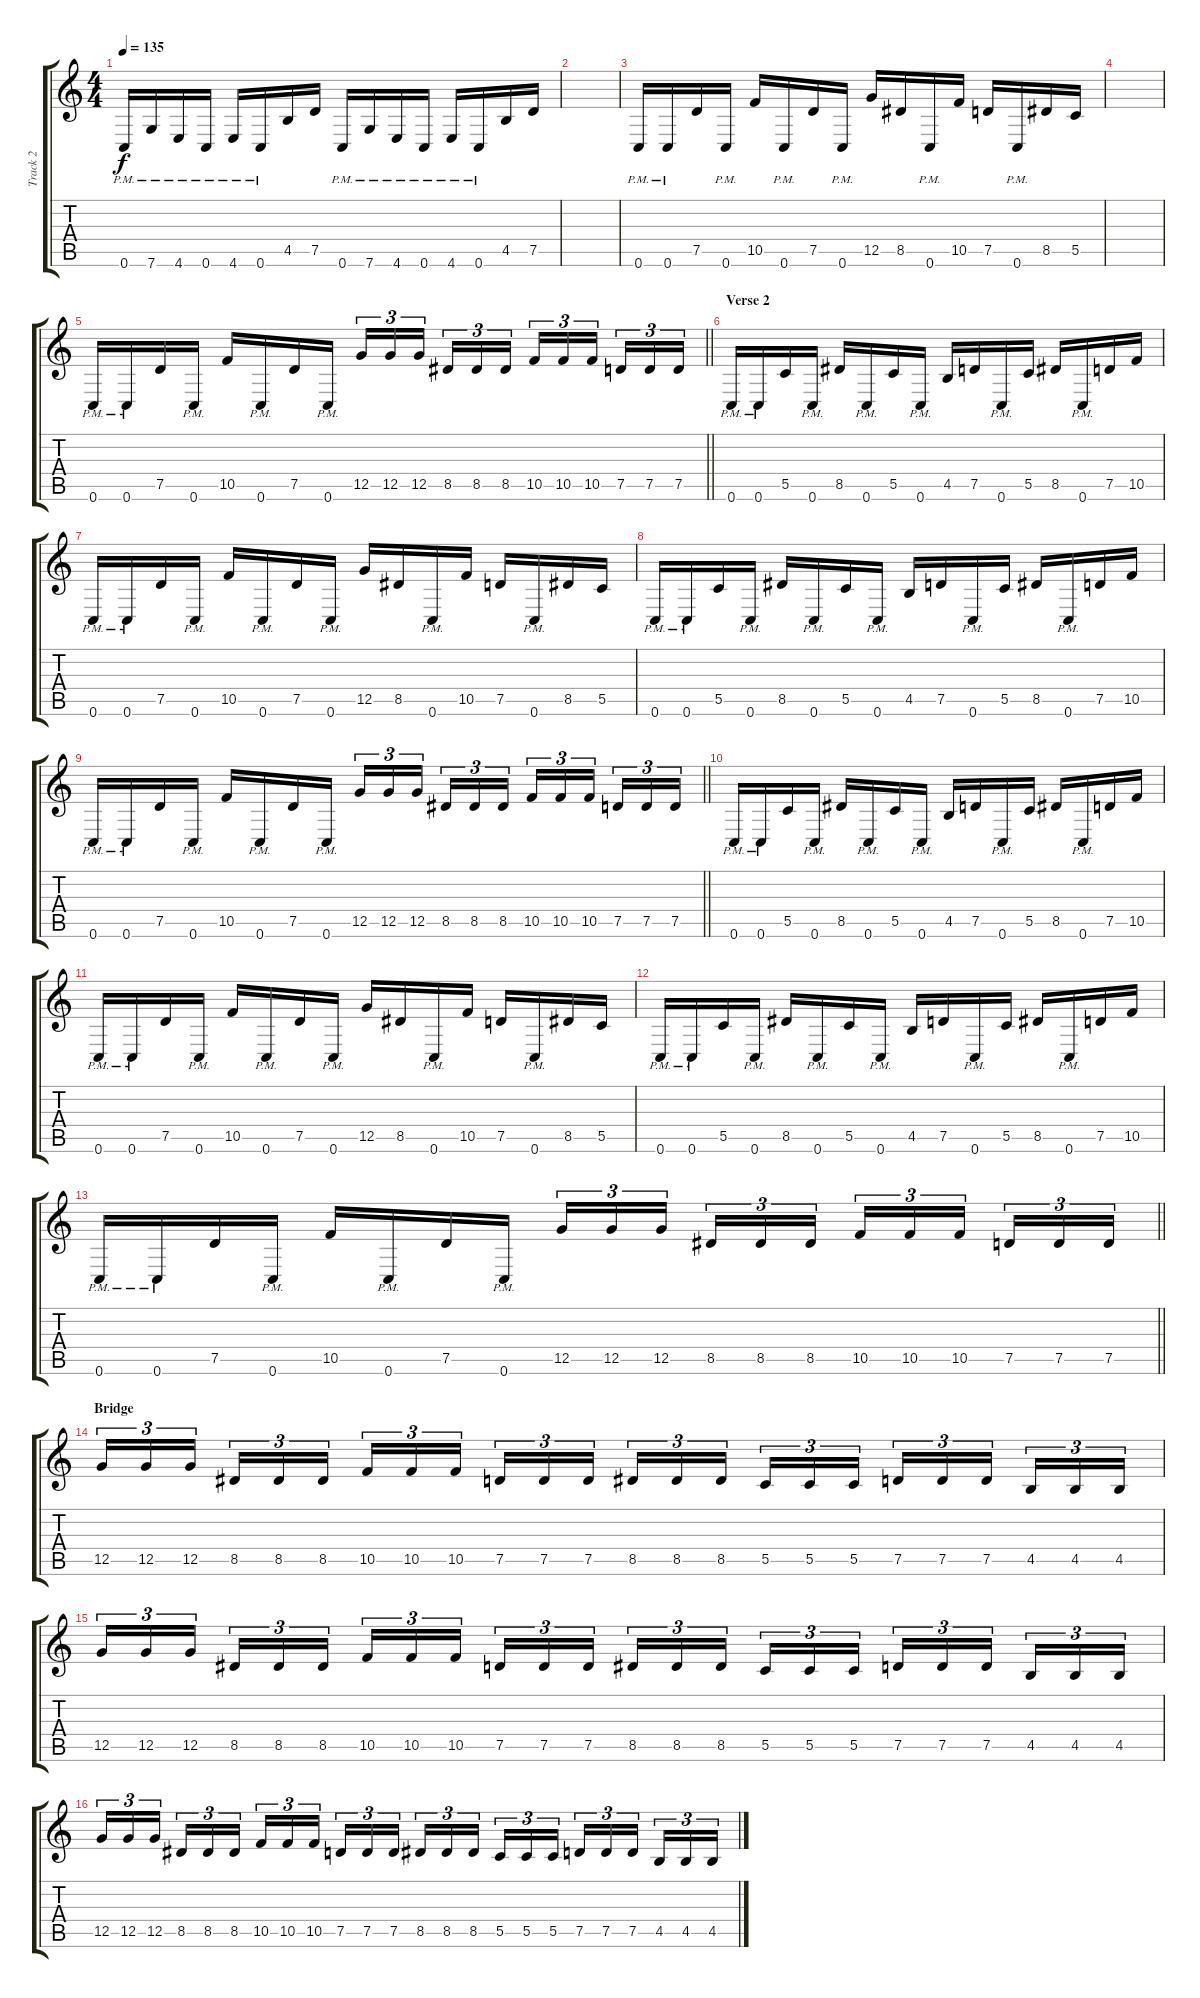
\track ("Track 2" "Track 2") {instrument distortionguitar}
\staff {score tabs}
\tuning (D4 A3 F3 C3 G2 C2) {hide}
\ts (4 4)
\tempo 135
\clef g2
\ks c
0.6{pm}.16{dy f} 7.6{pm}.16 4.6{pm}.16 0.6{pm}.16 4.6{pm}.16 0.6{pm}.16 4.5.16 7.5.16 0.6{pm}.16 7.6{pm}.16 4.6{pm}.16 0.6{pm}.16 4.6{pm}.16 0.6{pm}.16 4.5.16 7.5.16 |
|
0.6{pm}.16 0.6{pm}.16 7.5.16 0.6{pm}.16 10.5.16 0.6{pm}.16 7.5.16 0.6{pm}.16 12.5.16 8.5.16 0.6{pm}.16 10.5.16 7.5.16 0.6{pm}.16 8.5.16 5.5.16 |
|
\barLineRight lightlight
0.6{pm}.16 0.6{pm}.16 7.5.16 0.6{pm}.16 10.5.16 0.6{pm}.16 7.5.16 0.6{pm}.16 12.5.16{tu (3 2)} 12.5.16{tu (3 2)} 12.5.16{tu (3 2) beam splitsecondary} 8.5.16{tu (3 2)} 8.5.16{tu (3 2)} 8.5.16{tu (3 2)} 10.5.16{tu (3 2)} 10.5.16{tu (3 2)} 10.5.16{tu (3 2) beam splitsecondary} 7.5.16{tu (3 2)} 7.5.16{tu (3 2)} 7.5.16{tu (3 2)} |
\section ("" "Verse 2")
0.6{pm}.16 0.6{pm}.16 5.5.16 0.6{pm}.16 8.5.16 0.6{pm}.16 5.5.16 0.6{pm}.16 4.5.16 7.5.16 0.6{pm}.16 5.5.16 8.5.16 0.6{pm}.16 7.5.16 10.5.16 |
0.6{pm}.16 0.6{pm}.16 7.5.16 0.6{pm}.16 10.5.16 0.6{pm}.16 7.5.16 0.6{pm}.16 12.5.16 8.5.16 0.6{pm}.16 10.5.16 7.5.16 0.6{pm}.16 8.5.16 5.5.16 |
0.6{pm}.16 0.6{pm}.16 5.5.16 0.6{pm}.16 8.5.16 0.6{pm}.16 5.5.16 0.6{pm}.16 4.5.16 7.5.16 0.6{pm}.16 5.5.16 8.5.16 0.6{pm}.16 7.5.16 10.5.16 |
\barLineRight lightlight
0.6{pm}.16 0.6{pm}.16 7.5.16 0.6{pm}.16 10.5.16 0.6{pm}.16 7.5.16 0.6{pm}.16 12.5.16{tu (3 2)} 12.5.16{tu (3 2)} 12.5.16{tu (3 2) beam splitsecondary} 8.5.16{tu (3 2)} 8.5.16{tu (3 2)} 8.5.16{tu (3 2)} 10.5.16{tu (3 2)} 10.5.16{tu (3 2)} 10.5.16{tu (3 2) beam splitsecondary} 7.5.16{tu (3 2)} 7.5.16{tu (3 2)} 7.5.16{tu (3 2)} |
0.6{pm}.16 0.6{pm}.16 5.5.16 0.6{pm}.16 8.5.16 0.6{pm}.16 5.5.16 0.6{pm}.16 4.5.16 7.5.16 0.6{pm}.16 5.5.16 8.5.16 0.6{pm}.16 7.5.16 10.5.16 |
0.6{pm}.16 0.6{pm}.16 7.5.16 0.6{pm}.16 10.5.16 0.6{pm}.16 7.5.16 0.6{pm}.16 12.5.16 8.5.16 0.6{pm}.16 10.5.16 7.5.16 0.6{pm}.16 8.5.16 5.5.16 |
0.6{pm}.16 0.6{pm}.16 5.5.16 0.6{pm}.16 8.5.16 0.6{pm}.16 5.5.16 0.6{pm}.16 4.5.16 7.5.16 0.6{pm}.16 5.5.16 8.5.16 0.6{pm}.16 7.5.16 10.5.16 |
\barLineRight lightlight
0.6{pm}.16 0.6{pm}.16 7.5.16 0.6{pm}.16 10.5.16 0.6{pm}.16 7.5.16 0.6{pm}.16 12.5.16{tu (3 2)} 12.5.16{tu (3 2)} 12.5.16{tu (3 2) beam splitsecondary} 8.5.16{tu (3 2)} 8.5.16{tu (3 2)} 8.5.16{tu (3 2)} 10.5.16{tu (3 2)} 10.5.16{tu (3 2)} 10.5.16{tu (3 2) beam splitsecondary} 7.5.16{tu (3 2)} 7.5.16{tu (3 2)} 7.5.16{tu (3 2)} |
\section ("" "Bridge")
12.5.16{tu (3 2)} 12.5.16{tu (3 2)} 12.5.16{tu (3 2) beam splitsecondary} 8.5.16{tu (3 2)} 8.5.16{tu (3 2)} 8.5.16{tu (3 2)} 10.5.16{tu (3 2)} 10.5.16{tu (3 2)} 10.5.16{tu (3 2) beam splitsecondary} 7.5.16{tu (3 2)} 7.5.16{tu (3 2)} 7.5.16{tu (3 2)} 8.5.16{tu (3 2)} 8.5.16{tu (3 2)} 8.5.16{tu (3 2) beam splitsecondary} 5.5.16{tu (3 2)} 5.5.16{tu (3 2)} 5.5.16{tu (3 2)} 7.5.16{tu (3 2)} 7.5.16{tu (3 2)} 7.5.16{tu (3 2) beam splitsecondary} 4.5.16{tu (3 2)} 4.5.16{tu (3 2)} 4.5.16{tu (3 2)} |
12.5.16{tu (3 2)} 12.5.16{tu (3 2)} 12.5.16{tu (3 2) beam splitsecondary} 8.5.16{tu (3 2)} 8.5.16{tu (3 2)} 8.5.16{tu (3 2)} 10.5.16{tu (3 2)} 10.5.16{tu (3 2)} 10.5.16{tu (3 2) beam splitsecondary} 7.5.16{tu (3 2)} 7.5.16{tu (3 2)} 7.5.16{tu (3 2)} 8.5.16{tu (3 2)} 8.5.16{tu (3 2)} 8.5.16{tu (3 2) beam splitsecondary} 5.5.16{tu (3 2)} 5.5.16{tu (3 2)} 5.5.16{tu (3 2)} 7.5.16{tu (3 2)} 7.5.16{tu (3 2)} 7.5.16{tu (3 2) beam splitsecondary} 4.5.16{tu (3 2)} 4.5.16{tu (3 2)} 4.5.16{tu (3 2)} |
12.5.16{tu (3 2)} 12.5.16{tu (3 2)} 12.5.16{tu (3 2) beam splitsecondary} 8.5.16{tu (3 2)} 8.5.16{tu (3 2)} 8.5.16{tu (3 2)} 10.5.16{tu (3 2)} 10.5.16{tu (3 2)} 10.5.16{tu (3 2) beam splitsecondary} 7.5.16{tu (3 2)} 7.5.16{tu (3 2)} 7.5.16{tu (3 2)} 8.5.16{tu (3 2)} 8.5.16{tu (3 2)} 8.5.16{tu (3 2) beam splitsecondary} 5.5.16{tu (3 2)} 5.5.16{tu (3 2)} 5.5.16{tu (3 2)} 7.5.16{tu (3 2)} 7.5.16{tu (3 2)} 7.5.16{tu (3 2) beam splitsecondary} 4.5.16{tu (3 2)} 4.5.16{tu (3 2)} 4.5.16{tu (3 2)}
